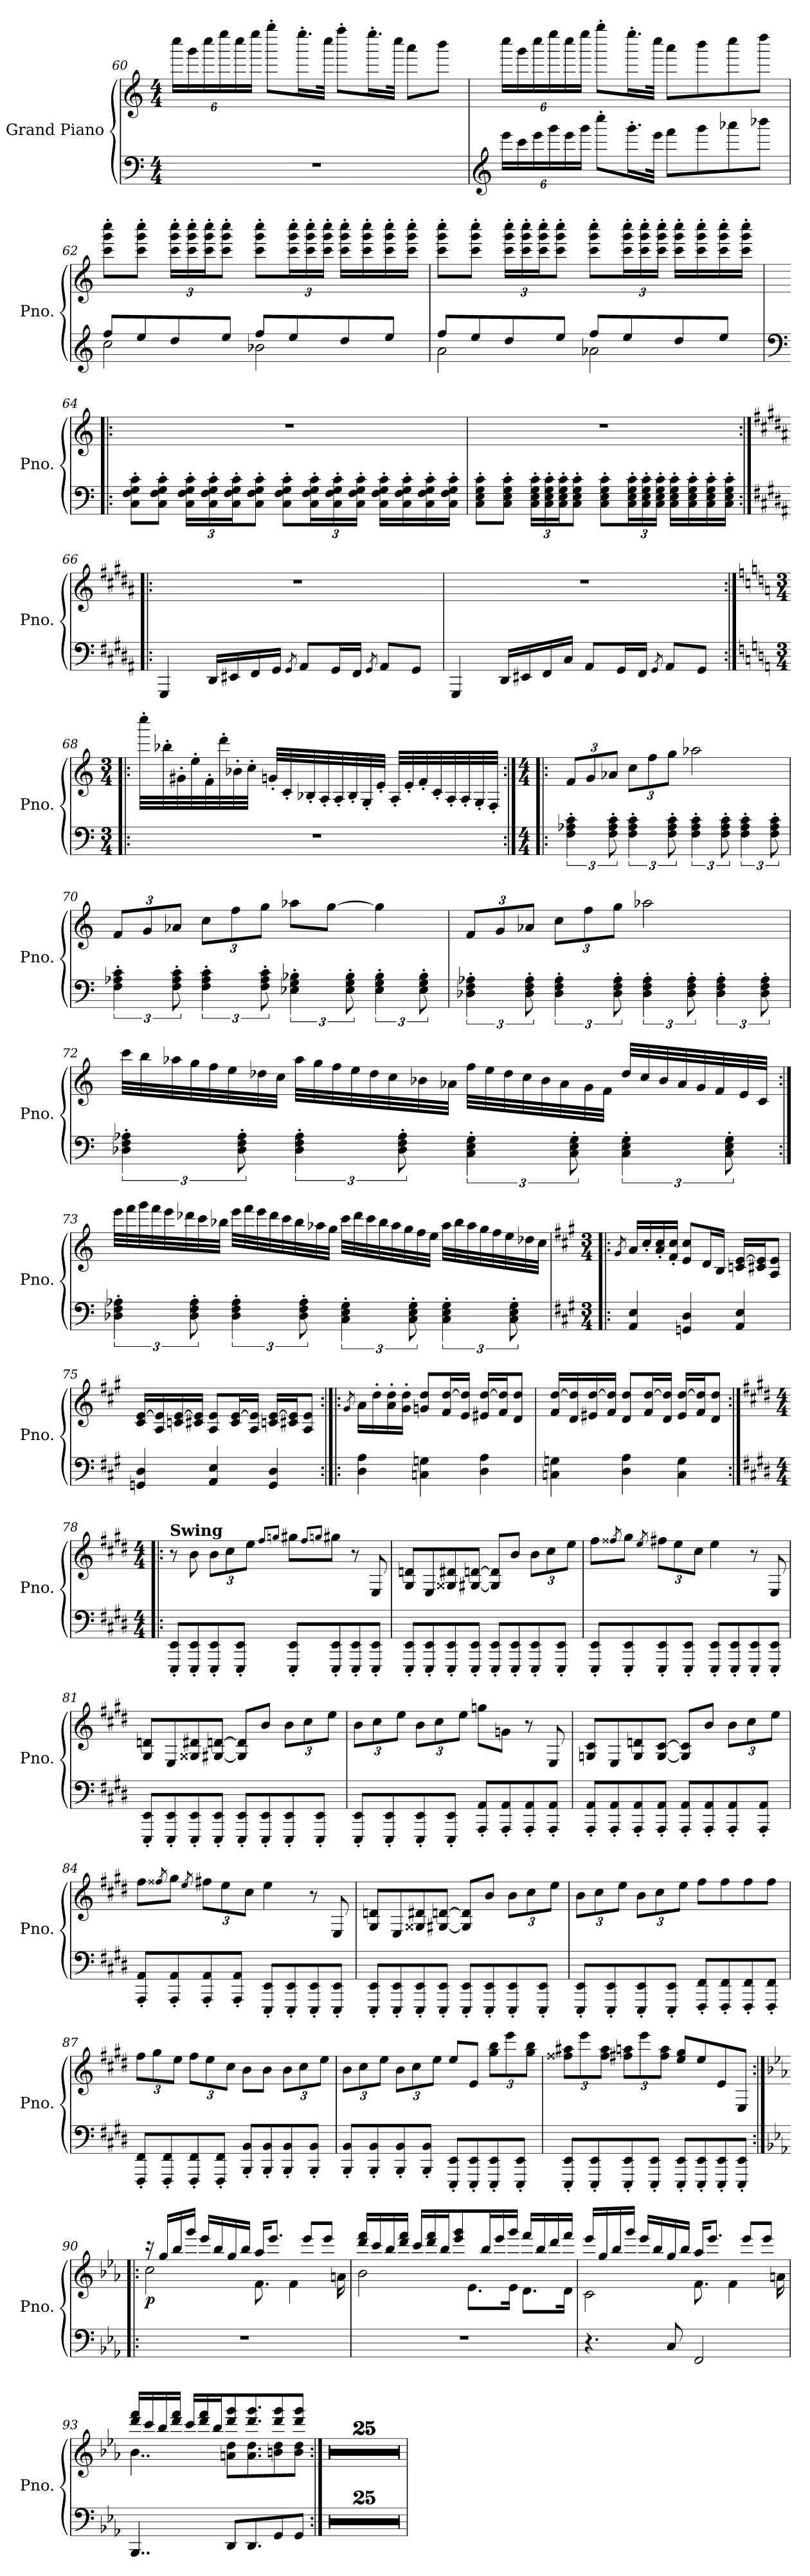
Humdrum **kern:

**kern	**kern	**dynam
*part1	*part1	*part1
*staff2	*staff1	*staff1/2
*I"Grand Piano	*	*
*I'Pno.	*	*
!!LO:LB:g=z
*clefF4	*clefG2	*
*k[]	*k[]	*
*M4/4	*M4/4	*
*	*Xbrackettup	*
=60	=60	=60
1r	24cccc\LL	.
.	24ggg\	.
.	24cccc\	.
.	24eeee\	.
.	24cccc\	.
.	24eeee\JJ	.
.	8gggg'\L	.
.	16.eeee'\L	.
.	32cccc\JJk	.
.	8ffff'\L	.
.	16.eeee'\L	.
.	32cccc\JJk	.
.	8aaa\L	.
.	8bbb\J	.
=61	=61	=61
*clefG2	*	*
*Xbrackettup	*	*
24eee\LL	24cccc\LL	.
24ccc\	24ggg\	.
24eee\	24cccc\	.
24ggg\	24eeee\	.
24eee\	24cccc\	.
24ggg\JJ	24eeee\JJ	.
8cccc'\L	8gggg'\L	.
16.ggg'\L	16.eeee'\L	.
32eee\JJk	32cccc\JJk	.
8fff\L	8aaa\L	.
8ggg\	8bbb\	.
8aaa-X\	8cccc\	.
8bbb-X\J	8dddd\J	.
!!LO:LB:g=z
=62	=62	=62
*^	*	*
2cc\	8ff/L	8ccc\' 8ggg\' 8cccc\'L	.
.	8ee/	8ccc\' 8ggg\' 8cccc\'J	.
.	8dd/	24ccc\' 24ggg\' 24cccc\'LL	.
.	.	24ccc\' 24ggg\' 24cccc\'	.
.	.	24ccc\' 24ggg\' 24cccc\'J	.
.	8ee/J	8ccc\' 8ggg\' 8cccc\'J	.
2b-X\	8ff/L	8ccc\' 8ggg\' 8cccc\'L	.
.	8ee/	24ccc\' 24ggg\' 24cccc\'L	.
.	.	24ccc\' 24ggg\' 24cccc\'	.
.	.	24ccc\' 24ggg\' 24cccc\'JJ	.
.	8dd/	16ccc\' 16ggg\' 16cccc\'LL	.
.	.	16ccc\' 16ggg\' 16cccc\'	.
.	8ee/J	16ccc\' 16ggg\' 16cccc\'	.
.	.	16ccc\' 16ggg\' 16cccc\'JJ	.
=63	=63	=63	=63
2a\	8ff/L	8ccc\' 8ggg\' 8cccc\'L	.
.	8ee/	8ccc\' 8ggg\' 8cccc\'J	.
.	8dd/	24ccc\' 24ggg\' 24cccc\'LL	.
.	.	24ccc\' 24ggg\' 24cccc\'	.
.	.	24ccc\' 24ggg\' 24cccc\'J	.
.	8ee/J	8ccc\' 8ggg\' 8cccc\'J	.
2a-X\	8ff/L	8ccc\' 8ggg\' 8cccc\'L	.
.	8ee/	24ccc\' 24ggg\' 24cccc\'L	.
.	.	24ccc\' 24ggg\' 24cccc\'	.
.	.	24ccc\' 24ggg\' 24cccc\'JJ	.
.	8dd/	16ccc\' 16ggg\' 16cccc\'LL	.
.	.	16ccc\' 16ggg\' 16cccc\'	.
.	8ee/J	16ccc\' 16ggg\' 16cccc\'	.
.	.	16ccc\' 16ggg\' 16cccc\'JJ	.
*v	*v	*	*
!!LO:PB:g=z
=64!|:	=64!|:	=64!|:
*clefF4	*	*
8C\' 8F\' 8G\' 8c\'L	1r	.
8C\' 8F\' 8G\' 8c\'J	.	.
24C\' 24F\' 24G\' 24c\'LL	.	.
24C\' 24F\' 24G\' 24c\'	.	.
24C\' 24F\' 24G\' 24c\'J	.	.
8C\' 8F\' 8G\' 8c\'J	.	.
8C\' 8F\' 8G\' 8c\'L	.	.
24C\' 24F\' 24G\' 24c\'L	.	.
24C\' 24F\' 24G\' 24c\'	.	.
24C\' 24F\' 24G\' 24c\'JJ	.	.
16C\' 16F\' 16G\' 16c\'LL	.	.
16C\' 16F\' 16G\' 16c\'	.	.
16C\' 16F\' 16G\' 16c\'	.	.
16C\' 16F\' 16G\' 16c\'JJ	.	.
=65	=65	=65
8C\' 8E\' 8G\' 8c\'L	1r	.
8C\' 8E\' 8G\' 8c\'J	.	.
24C\' 24E\' 24G\' 24c\'LL	.	.
24C\' 24E\' 24G\' 24c\'	.	.
24C\' 24E\' 24G\' 24c\'J	.	.
8C\' 8E\' 8G\' 8c\'J	.	.
8C\' 8E\' 8G\' 8c\'L	.	.
24C\' 24E\' 24G\' 24c\'L	.	.
24C\' 24E\' 24G\' 24c\'	.	.
24C\' 24E\' 24G\' 24c\'JJ	.	.
16C\' 16E\' 16G\' 16c\'LL	.	.
16C\' 16E\' 16G\' 16c\'	.	.
16C\' 16E\' 16G\' 16c\'	.	.
16C\' 16E\' 16G\' 16c\'JJ	.	.
!!LO:LB:g=z
=66:|!|:	=66:|!|:	=66:|!|:
*k[f#c#g#d#a#]	*k[f#c#g#d#a#]	*
4GGG#/	1r	.
16DD#/LL	.	.
16EE#X/	.	.
16FF#/	.	.
16GG#/JJ	.	.
8qGG#/	.	.
8AA#/L	.	.
16GG#/L	.	.
16FF#/JJ	.	.
8qGG#/	.	.
8AA#/L	.	.
8GG#/J	.	.
=67	=67	=67
4GGG#/	1r	.
16DD#/LL	.	.
16EE#X/	.	.
16FF#/	.	.
16C#/JJ	.	.
8AA#/L	.	.
16GG#/L	.	.
16FF#/JJ	.	.
8qGG#/	.	.
8AA#/L	.	.
8GG#/J	.	.
!!LO:LB:g=z
=68:|!|:	=68:|!|:	=68:|!|:
*k[]	*k[]	*
*M3/4	*M3/4	*
2.r	32cccc'\LLL	.
.	32bb-X'\	.
.	32g#X'\	.
.	32ee'\	.
.	32f'\	.
.	32ddd'\	.
.	32b-X'\	.
.	32cc'\JJJ	.
.	32gn'/LLL	.
.	32c'/	.
.	32B-X'/	.
.	32A'/	.
.	32A'/	.
.	32B-'/	.
.	32G'/	.
.	32e'/JJJ	.
.	32A'/LLL	.
.	32e'/	.
.	32f'/	.
.	32c'/	.
.	32A'/	.
.	32A'/	.
.	32G'/	.
.	32F'/JJJ	.
!!LO:LB:g=z
=69:|!|:	=69:|!|:	=69:|!|:
*M4/4	*M4/4	*
*brackettup	*	*
*	*MM170	*
6F\' 6A-X\' 6c\'	12f/L	.
.	12g/	.
12F\' 12A-\' 12c\'	12a-X/J	.
6F\' 6A-\' 6c\'	12cc\L	.
.	12ff\	.
12F\' 12A-\' 12c\'	12gg\J	.
6F\' 6A-\' 6c\'	2aa-X\	.
12F\' 12A-\' 12c\'	.	.
6F\' 6A-\' 6c\'	.	.
12F\' 12A-\' 12c\'	.	.
=70	=70	=70
6F\' 6A-X\' 6c\'	12f/L	.
.	12g/	.
12F\' 12A-\' 12c\'	12a-X/J	.
6F\' 6A-\' 6c\'	12cc\L	.
.	12ff\	.
12F\' 12A-\' 12c\'	12gg\J	.
6E-X\' 6G\' 6B-X\'	8aa-X\L	.
.	[8gg\J	.
12E-\' 12G\' 12B-\'	.	.
6E-\' 6G\' 6B-\'	4gg\]	.
12E-\' 12G\' 12B-\'	.	.
=71	=71	=71
6D-X\' 6F\' 6A-X\'	12f/L	.
.	12g/	.
12D-\' 12F\' 12A-\'	12a-X/J	.
6D-\' 6F\' 6A-\'	12cc\L	.
.	12ff\	.
12D-\' 12F\' 12A-\'	12gg\J	.
6D-\' 6F\' 6A-\'	2aa-X\	.
12D-\' 12F\' 12A-\'	.	.
6D-\' 6F\' 6A-\'	.	.
12D-\' 12F\' 12A-\'	.	.
!!LO:LB:g=z
=72	=72	=72
6D-X\' 6F\' 6A-X\'	32ccc\LLL	.
.	32bb\	.
.	32aa-X\	.
.	32gg\	.
.	32ff\	.
.	32ee\	.
12D-\' 12F\' 12A-\'	.	.
.	32dd-X\	.
.	32cc\JJJ	.
6D-\' 6F\' 6A-\'	32aa-\LLL	.
.	32gg\	.
.	32ff\	.
.	32ee\	.
.	32dd-\	.
.	32cc\	.
12D-\' 12F\' 12A-\'	.	.
.	32b-X\	.
.	32a-X\JJJ	.
6C\' 6E\' 6G\'	32ff\LLL	.
.	32ee\	.
.	32dd-\	.
.	32cc\	.
.	32b-\	.
.	32a-\	.
12C\' 12E\' 12G\'	.	.
.	32g\	.
.	32f\JJJ	.
6C\' 6E\' 6G\'	32dd-/LLL	.
.	32cc/	.
.	32b-/	.
.	32a-/	.
.	32g/	.
.	32f/	.
12C\' 12E\' 12G\'	.	.
.	32e/	.
.	32c/JJJ	.
!!LO:PB:g=z
=73:|!	=73:|!	=73:|!
6D-X\' 6F\' 6A-X\'	32eee\LLL	.
.	32fff\	.
.	32ggg\	.
.	32fff\	.
.	32eee\	.
.	32ddd-X\	.
12D-\' 12F\' 12A-\'	.	.
.	32ccc\	.
.	32bb-X\JJJ	.
6D-\' 6F\' 6A-\'	32eee\LLL	.
.	32fff\	.
.	32eee\	.
.	32ddd-\	.
.	32ccc\	.
.	32bb-\	.
12D-\' 12F\' 12A-\'	.	.
.	32aa-X\	.
.	32gg\JJJ	.
6C\' 6E\' 6G\'	32ccc\LLL	.
.	32ddd-\	.
.	32ccc\	.
.	32bb-\	.
.	32aa-\	.
.	32gg\	.
12C\' 12E\' 12G\'	.	.
.	32ff\	.
.	32ee\JJJ	.
6C\' 6E\' 6G\'	32aa-\LLL	.
.	32bb-\	.
.	32aa-\	.
.	32gg\	.
.	32ff\	.
.	32ee\	.
12C\' 12E\' 12G\'	.	.
.	32dd-X\	.
.	32cc\JJJ	.
!!LO:LB:g=z
=74!|:	=74!|:	=74!|:
*k[f#c#g#]	*k[f#c#g#]	*
*M3/4	*M3/4	*
*	*MM75	*
.	8qg#/	.
4AA/ 4E/	16a/LL	.
.	16cc#'/	.
.	16a/' 16cc#/'	.
.	16f#/' 16cc#/'JJ	.
4GGn/ 4D/	8e/ 8cc#/L	.
.	16d/L	.
.	16B/JJ	.
4AA/ 4E/	16cn/ [16e/LL	.
.	16c#X/ 16e/]J	.
.	8A/ 8e/J	.
=75	=75	=75
4GGn/ 4D/	16c#/ [16e/LL	.
.	16A/ 16e/]	.
.	16cn/ [16e/	.
.	16c#X/ 16e/]JJ	.
4AA/ 4E/	8A/ 8e/L	.
.	16c#/ [16e/L	.
.	16A/ 16e/]JJ	.
4GG/ 4D/	16cn/ [16e/LL	.
.	16c#X/ 16e/]J	.
.	8A/ 8e/J	.
=76:|!|:	=76:|!|:	=76:|!|:
.	8qg#/	.
4D\ 4A\	16a\LL	.
.	16dd'\	.
.	16a\' 16dd\'	.
.	16g#\' 16dd\'JJ	.
4Cn\ 4Gn\	8gn/ 8dd/L	.
.	16f#/ [16dd/L	.
.	16e/ 16dd/]JJ	.
4D\ 4A\	16e#X/ [16dd/LL	.
.	16f#/ 16dd/]J	.
.	8d/ 8dd/J	.
!!LO:LB:g=z
=77	=77	=77
4Cn\ 4Gn\	16f#/ [16dd/LL	.
.	16d/ 16dd/]	.
.	16e#X/ [16dd/	.
.	16f#/ 16dd/]JJ	.
4D\ 4A\	8d/ 8dd/L	.
.	16f#/ [16dd/L	.
.	16d/ 16dd/]JJ	.
4C\ 4G\	16e#/ [16dd/LL	.
.	16f#/ 16dd/]J	.
.	8d/ 8dd/J	.
=78:|!|:	=78:|!|:	=78:|!|:
*k[f#c#g#d#]	*k[f#c#g#d#]	*
*M4/4	*M4/4	*
*	*MM160	*
!	!LO:TX:B:t=Swing	!
8EEE/' 8EE/'L	8r	.
8EEE/' 8EE/'	8b\	.
8EEE/' 8EE/'	12b\L	.
.	12cc#\	.
8EEE/' 8EE/'J	.	.
.	12ee\J	.
.	8qff#/L	.
.	8qggn/J	.
8EEE/' 8EE/'L	8gg#X\L	.
.	8qff#/L	.
.	8qggn/J	.
8EEE/' 8EE/'	8gg#X\J	.
8EEE/' 8EE/'	8r	.
8EEE/' 8EE/'J	8E/	.
!!LO:LB:g=z
=79	=79	=79
8EEE/' 8EE/'L	8G#/ 8dn/L	.
8EEE/' 8EE/'	8E/	.
8EEE/' 8EE/'	8G##X/ 8d#X/	.
8EEE/' 8EE/'J	[8G#X/ [8dn/J	.
8EEE/' 8EE/'L	8G#/] 8d/]L	.
8EEE/' 8EE/'	8b/J	.
8EEE/' 8EE/'	12b\L	.
.	12cc#\	.
8EEE/' 8EE/'J	.	.
.	12ee\J	.
=80	=80	=80
8EEE/' 8EE/'L	8ff#\L	.
.	8qff##X/	.
8EEE/' 8EE/'	8gg#\J	.
.	8qee/	.
8EEE/' 8EE/'	12ff#X\L	.
.	12ee\	.
8EEE/' 8EE/'J	.	.
.	12cc#\J	.
8EEE/' 8EE/'L	4ee\	.
8EEE/' 8EE/'	.	.
8EEE/' 8EE/'	8r	.
8EEE/' 8EE/'J	8E/	.
=81	=81	=81
8EEE/' 8EE/'L	8G#/ 8dn/L	.
8EEE/' 8EE/'	8E/	.
8EEE/' 8EE/'	8G##X/ 8d#X/	.
8EEE/' 8EE/'J	[8G#X/ [8dn/J	.
8EEE/' 8EE/'L	8G#/] 8d/]L	.
8EEE/' 8EE/'	8b/J	.
8EEE/' 8EE/'	12b\L	.
.	12cc#\	.
8EEE/' 8EE/'J	.	.
.	12ee\J	.
!!LO:LB:g=z
=82	=82	=82
8EEE/' 8EE/'L	12b\L	.
.	12cc#\	.
8EEE/' 8EE/'	.	.
.	12ee\J	.
8EEE/' 8EE/'	12b\L	.
.	12cc#\	.
8EEE/' 8EE/'J	.	.
.	12ee\J	.
8AAA/' 8AA/'L	8ggn\L	.
8AAA/' 8AA/'	8gn\J	.
8AAA/' 8AA/'	8r	.
8AAA/' 8AA/'J	8E/	.
=83	=83	=83
8AAA/' 8AA/'L	8Gn/ 8c#/L	.
8AAA/' 8AA/'	8E/	.
8AAA/' 8AA/'	8G/ 8dn/	.
8AAA/' 8AA/'J	[8G/ [8c#/J	.
8AAA/' 8AA/'L	8G/] 8c#/]L	.
8AAA/' 8AA/'	8b/J	.
8AAA/' 8AA/'	12b\L	.
.	12cc#\	.
8AAA/' 8AA/'J	.	.
.	12ee\J	.
=84	=84	=84
8AAA/' 8AA/'L	8ff#\L	.
.	8qff##X/	.
8AAA/' 8AA/'	8gg#\J	.
.	8qee/	.
8AAA/' 8AA/'	12ff#X\L	.
.	12ee\	.
8AAA/' 8AA/'J	.	.
.	12cc#\J	.
8EEE/' 8EE/'L	4ee\	.
8EEE/' 8EE/'	.	.
8EEE/' 8EE/'	8r	.
8EEE/' 8EE/'J	8E/	.
!!LO:PB:g=z
=85	=85	=85
8EEE/' 8EE/'L	8G#/ 8dn/L	.
8EEE/' 8EE/'	8E/	.
8EEE/' 8EE/'	8G##X/ 8d#X/	.
8EEE/' 8EE/'J	[8G#X/ [8dn/J	.
8EEE/' 8EE/'L	8G#/] 8d/]L	.
8EEE/' 8EE/'	8b/J	.
8EEE/' 8EE/'	12b\L	.
.	12cc#\	.
8EEE/' 8EE/'J	.	.
.	12ee\J	.
=86	=86	=86
8EEE/' 8EE/'L	12b\L	.
.	12cc#\	.
8EEE/' 8EE/'	.	.
.	12ee\J	.
8EEE/' 8EE/'	12b\L	.
.	12cc#\	.
8EEE/' 8EE/'J	.	.
.	12ee\J	.
8FFF#/' 8FF#/'L	8ff#\L	.
8FFF#/' 8FF#/'	8ff#\	.
8FFF#/' 8FF#/'	8ff#\	.
8FFF#/' 8FF#/'J	8ff#\J	.
=87	=87	=87
8FFF#/' 8FF#/'L	12ff#\L	.
.	12gg#\	.
8FFF#/' 8FF#/'	.	.
.	12ee\J	.
8FFF#/' 8FF#/'	12ff#\L	.
.	12ee\	.
8FFF#/' 8FF#/'J	.	.
.	12cc#\J	.
8BBB/' 8BB/'L	8b\L	.
8BBB/' 8BB/'	8b\J	.
8BBB/' 8BB/'	12b\L	.
.	12cc#\	.
8BBB/' 8BB/'J	.	.
.	12ee\J	.
!!LO:LB:g=z
=88	=88	=88
8BBB/' 8BB/'L	12b\L	.
.	12cc#\	.
8BBB/' 8BB/'	.	.
.	12ee\J	.
8BBB/' 8BB/'	12b\L	.
.	12cc#\	.
8BBB/' 8BB/'J	.	.
.	12ee\J	.
8EEE/' 8EE/'L	8ee/L	.
8EEE/' 8EE/'	8e/J	.
8EEE/' 8EE/'	12gg#\ 12bb\L	.
.	12eee\	.
8EEE/' 8EE/'J	.	.
.	12gg#\ 12bb\J	.
=89	=89	=89
8EEE/' 8EE/'L	12ff##X\ 12aa#X\L	.
.	12eee\	.
8EEE/' 8EE/'	.	.
.	12ff##\ 12aa#\J	.
8EEE/' 8EE/'	12ff#X\ 12aan\L	.
.	12eee\	.
8EEE/' 8EE/'J	.	.
.	12ff#\ 12aa\J	.
8EEE/' 8EE/'L	8ee/ 8gg#/L	.
8EEE/' 8EE/'	8ee/	.
8EEE/' 8EE/'	8e/	.
8EEE/' 8EE/'J	8E/J	.
!!LO:LB:g=z
=90:|!|:	=90:|!|:	=90:|!|:
*k[b-e-a-]	*k[b-e-a-]	*
*	*MM70	*
*	*^	*
!	!	!	!LO:DY:b
1r	16r	2cc\	p
.	16gg/LL	.	.
.	16bb-/	.	.
.	16ggg/JJ	.	.
.	16eee-/LL	.	.
.	16bb-/	.	.
.	16gg/	.	.
.	16bb-/JJ	.	.
.	16aa-/KL	8.f\	.
.	8.eee-/J	.	.
.	.	4f\	.
.	8eee-/L	.	.
.	8eee-/J	.	.
.	.	16an\	.
=91	=91	=91	=91
1r	16ddd/ 16fff/LL	2b-\	.
.	16ccc/	.	.
.	16bb-/	.	.
.	16ddd/ 16fff/JJ	.	.
.	16ccc/LL	.	.
.	16ddd/ 16fff/	.	.
.	16bb-/J	.	.
.	8eee-/ 8ggg/	.	.
.	.	8.e-\L	.
.	16bb-/L	.	.
.	16eee-/	.	.
.	16ggg/JJ	16e-\Jk	.
.	16fff/LL	8.d\L	.
.	16bb-/	.	.
.	16ddd/	.	.
.	16fff/JJ	16d\Jk	.
!!LO:LB:g=z	!!
=92	=92	=92	=92
4.r	16eee-/LL	2c\	.
.	16gg/	.	.
.	16bb-/	.	.
.	16ggg/JJ	.	.
.	16eee-/LL	.	.
.	16bb-/	.	.
8C/	16gg/	.	.
.	16bb-/JJ	.	.
2FF/	16aa-/KL	8.f\	.
.	8.eee-/J	.	.
.	.	4f\	.
.	8eee-/L	.	.
.	8eee-/J	.	.
.	.	16an\	.
=93	=93	=93	=93
4..BBB-/	16ddd/ 16fff/LL	4..b-\	.
.	16ccc/	.	.
.	16bb-/	.	.
.	16ddd/ 16fff/JJ	.	.
.	16ccc/LL	.	.
.	16ddd/ 16fff/	.	.
.	16bb-/J	.	.
8DD/L	8ddd/ 8ggg/	8an\ 8dd\L	.
8.DD/	8.ddd/ 8.ggg/	8.a\ 8.dd\	.
8GG/	8ddd/ 8ggg/	8bn\ 8dd\	.
8GG/J	8ddd/ 8ggg/J	8b\ 8dd\J	.
=94:|!	=94:|!	=94:|!	=94:|!
1r	1r	1r	.
*	*v	*v	*
=95	=95	=95
1r	1r	.
=96	=96	=96
1r	1r	.
=97	=97	=97
1r	1r	.
!!LO:LB:g=z
=98	=98	=98
1r	1r	.
=99	=99	=99
1r	1r	.
=100	=100	=100
1r	1r	.
=101	=101	=101
1r	1r	.
=102	=102	=102
1r	1r	.
=103	=103	=103
1r	1r	.
=104	=104	=104
1r	1r	.
=105	=105	=105
1r	1r	.
=106	=106	=106
1r	1r	.
=107	=107	=107
1r	1r	.
=108	=108	=108
1r	1r	.
=109	=109	=109
1r	1r	.
=110	=110	=110
1r	1r	.
=111	=111	=111
1r	1r	.
=112	=112	=112
1r	1r	.
=113	=113	=113
1r	1r	.
=114	=114	=114
1r	1r	.
=115	=115	=115
1r	1r	.
!!LO:PB:g=z
=116	=116	=116
1r	1r	.
=117	=117	=117
1r	1r	.
=118	=118	=118
1r	1r	.
=	=	=
*-	*-	*-
